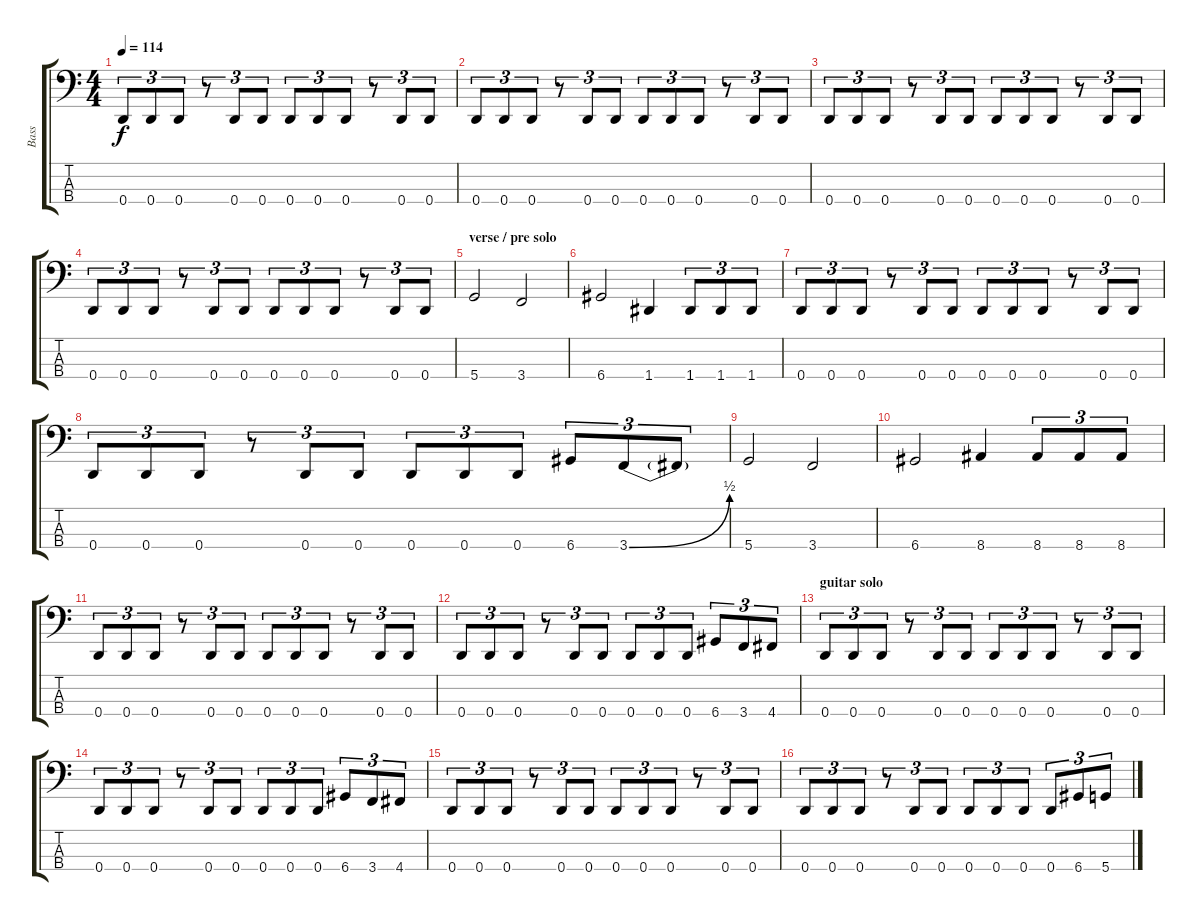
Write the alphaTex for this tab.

\track ("Bass" "Bass") {instrument electricbasspick}
\staff {score tabs}
\tuning (G2 D2 A1 D1) {hide}
\ts (4 4)
\tempo 114
\clef f4
\ks c
0.4.8{tu (3 2) dy f} 0.4.8{tu (3 2)} 0.4.8{tu (3 2)} r.8{tu (3 2)} 0.4.8{tu (3 2)} 0.4.8{tu (3 2)} 0.4.8{tu (3 2)} 0.4.8{tu (3 2)} 0.4.8{tu (3 2)} r.8{tu (3 2)} 0.4.8{tu (3 2)} 0.4.8{tu (3 2)} |
0.4.8{tu (3 2)} 0.4.8{tu (3 2)} 0.4.8{tu (3 2)} r.8{tu (3 2)} 0.4.8{tu (3 2)} 0.4.8{tu (3 2)} 0.4.8{tu (3 2)} 0.4.8{tu (3 2)} 0.4.8{tu (3 2)} r.8{tu (3 2)} 0.4.8{tu (3 2)} 0.4.8{tu (3 2)} |
0.4.8{tu (3 2)} 0.4.8{tu (3 2)} 0.4.8{tu (3 2)} r.8{tu (3 2)} 0.4.8{tu (3 2)} 0.4.8{tu (3 2)} 0.4.8{tu (3 2)} 0.4.8{tu (3 2)} 0.4.8{tu (3 2)} r.8{tu (3 2)} 0.4.8{tu (3 2)} 0.4.8{tu (3 2)} |
0.4.8{tu (3 2)} 0.4.8{tu (3 2)} 0.4.8{tu (3 2)} r.8{tu (3 2)} 0.4.8{tu (3 2)} 0.4.8{tu (3 2)} 0.4.8{tu (3 2)} 0.4.8{tu (3 2)} 0.4.8{tu (3 2)} r.8{tu (3 2)} 0.4.8{tu (3 2)} 0.4.8{tu (3 2)} |
\section ("" "verse / pre solo")
5.4.2 3.4.2 |
6.4.2 1.4.4 1.4.8{tu (3 2)} 1.4.8{tu (3 2)} 1.4.8{tu (3 2)} |
0.4.8{tu (3 2)} 0.4.8{tu (3 2)} 0.4.8{tu (3 2)} r.8{tu (3 2)} 0.4.8{tu (3 2)} 0.4.8{tu (3 2)} 0.4.8{tu (3 2)} 0.4.8{tu (3 2)} 0.4.8{tu (3 2)} r.8{tu (3 2)} 0.4.8{tu (3 2)} 0.4.8{tu (3 2)} |
0.4.8{tu (3 2)} 0.4.8{tu (3 2)} 0.4.8{tu (3 2)} r.8{tu (3 2)} 0.4.8{tu (3 2)} 0.4.8{tu (3 2)} 0.4.8{tu (3 2)} 0.4.8{tu (3 2)} 0.4.8{tu (3 2)} 6.4.8{tu (3 2)} 3.4{be (bend 0 0 60 2)}.8{tu (3 2)} 3.4{t}.8{tu (3 2)} |
5.4.2 3.4.2 |
6.4.2 8.4.4 8.4.8{tu (3 2)} 8.4.8{tu (3 2)} 8.4.8{tu (3 2)} |
0.4.8{tu (3 2)} 0.4.8{tu (3 2)} 0.4.8{tu (3 2)} r.8{tu (3 2)} 0.4.8{tu (3 2)} 0.4.8{tu (3 2)} 0.4.8{tu (3 2)} 0.4.8{tu (3 2)} 0.4.8{tu (3 2)} r.8{tu (3 2)} 0.4.8{tu (3 2)} 0.4.8{tu (3 2)} |
0.4.8{tu (3 2)} 0.4.8{tu (3 2)} 0.4.8{tu (3 2)} r.8{tu (3 2)} 0.4.8{tu (3 2)} 0.4.8{tu (3 2)} 0.4.8{tu (3 2)} 0.4.8{tu (3 2)} 0.4.8{tu (3 2)} 6.4.8{tu (3 2)} 3.4.8{tu (3 2)} 4.4.8{tu (3 2)} |
\section ("" "guitar solo")
0.4.8{tu (3 2)} 0.4.8{tu (3 2)} 0.4.8{tu (3 2)} r.8{tu (3 2)} 0.4.8{tu (3 2)} 0.4.8{tu (3 2)} 0.4.8{tu (3 2)} 0.4.8{tu (3 2)} 0.4.8{tu (3 2)} r.8{tu (3 2)} 0.4.8{tu (3 2)} 0.4.8{tu (3 2)} |
0.4.8{tu (3 2)} 0.4.8{tu (3 2)} 0.4.8{tu (3 2)} r.8{tu (3 2)} 0.4.8{tu (3 2)} 0.4.8{tu (3 2)} 0.4.8{tu (3 2)} 0.4.8{tu (3 2)} 0.4.8{tu (3 2)} 6.4.8{tu (3 2)} 3.4.8{tu (3 2)} 4.4.8{tu (3 2)} |
0.4.8{tu (3 2)} 0.4.8{tu (3 2)} 0.4.8{tu (3 2)} r.8{tu (3 2)} 0.4.8{tu (3 2)} 0.4.8{tu (3 2)} 0.4.8{tu (3 2)} 0.4.8{tu (3 2)} 0.4.8{tu (3 2)} r.8{tu (3 2)} 0.4.8{tu (3 2)} 0.4.8{tu (3 2)} |
0.4.8{tu (3 2)} 0.4.8{tu (3 2)} 0.4.8{tu (3 2)} r.8{tu (3 2)} 0.4.8{tu (3 2)} 0.4.8{tu (3 2)} 0.4.8{tu (3 2)} 0.4.8{tu (3 2)} 0.4.8{tu (3 2)} 0.4.8{tu (3 2)} 6.4.8{tu (3 2)} 5.4.8{tu (3 2)}
